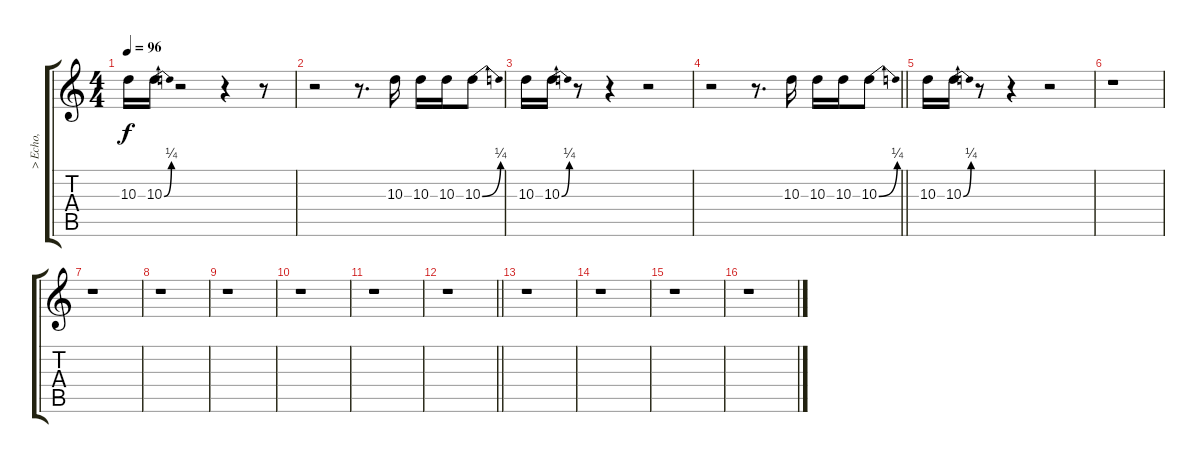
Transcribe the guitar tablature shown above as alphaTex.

\track ("  > Echo, 0.75b" "  > Echo, ") {instrument overdrivenguitar}
\staff {score tabs}
\tuning (Db4 Ab3 E3 B2 Gb2 B1) {hide}
\ts (4 4)
\tempo 96
\clef g2
\ks c
10.3.16{dy f} 10.3{be (bend 0 0 60 1)}.16 r.2 r.4 r.8 |
r.2 r.8{d} 10.3.16 10.3.16 10.3.16 10.3{be (bend 0 0 60 1)}.8 |
10.3.16 10.3{be (bend 0 0 60 1)}.16 r.8 r.4 r.2 |
\barLineRight lightlight
r.2 r.8{d} 10.3.16 10.3.16 10.3.16 10.3{be (bend 0 0 60 1)}.8 |
10.3.16 10.3{be (bend 0 0 60 1)}.16 r.8 r.4 r.2 |
r.1 |
r.1 |
r.1 |
r.1 |
r.1 |
r.1 |
\barLineRight lightlight
r.1 |
r.1 |
r.1 |
r.1 |
r.1
